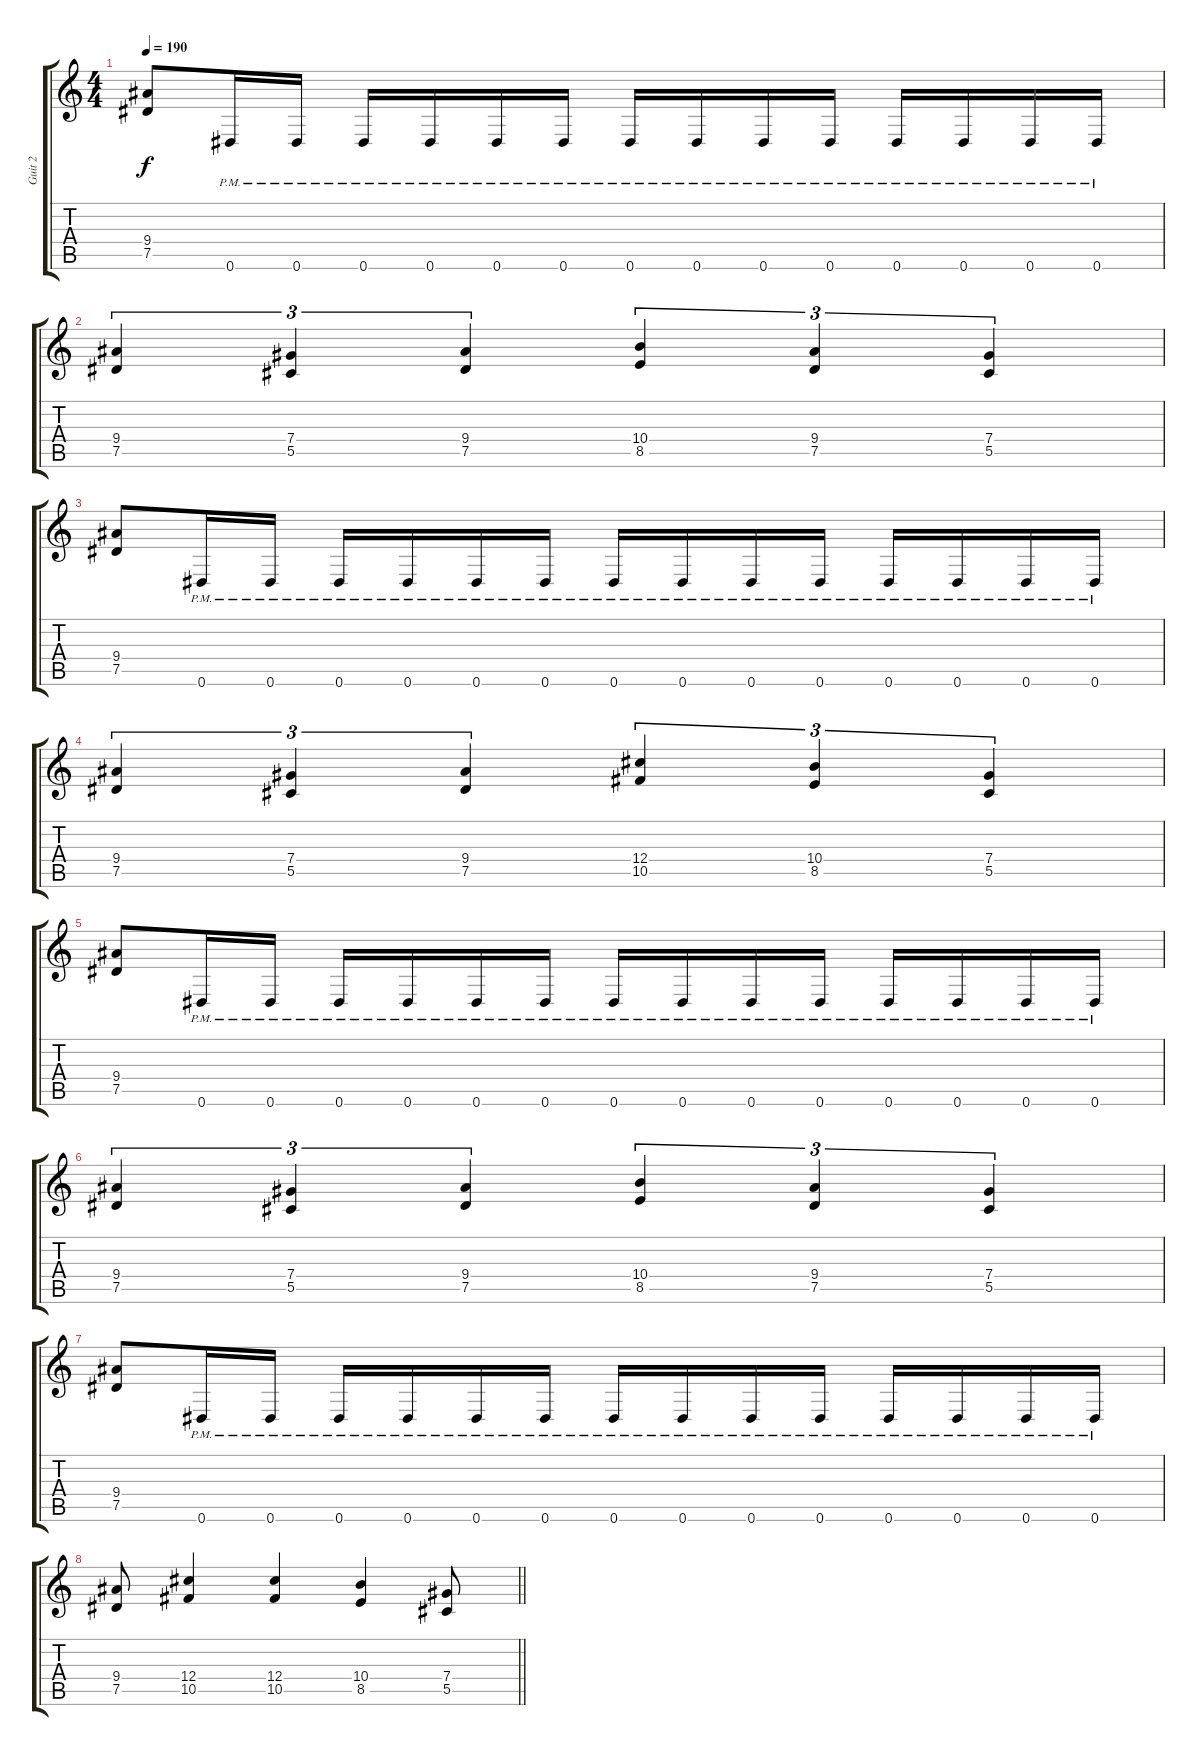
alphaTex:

\track ("Guit 2" "Guit 2") {instrument distortionguitar}
\staff {score tabs}
\tuning (Eb4 Bb3 Gb3 Db3 Ab2 Eb2) {hide}
\ts (4 4)
\tempo 190
\clef g2
\ks c
(9.4 7.5).8{dy f} 0.6{pm}.16 0.6{pm}.16 0.6{pm}.16 0.6{pm}.16 0.6{pm}.16 0.6{pm}.16 0.6{pm}.16 0.6{pm}.16 0.6{pm}.16 0.6{pm}.16 0.6{pm}.16 0.6{pm}.16 0.6{pm}.16 0.6{pm}.16 |
(9.4 7.5).4{tu (3 2)} (7.4 5.5).4{tu (3 2)} (9.4 7.5).4{tu (3 2)} (10.4 8.5).4{tu (3 2)} (9.4 7.5).4{tu (3 2)} (7.4 5.5).4{tu (3 2)} |
(9.4 7.5).8 0.6{pm}.16 0.6{pm}.16 0.6{pm}.16 0.6{pm}.16 0.6{pm}.16 0.6{pm}.16 0.6{pm}.16 0.6{pm}.16 0.6{pm}.16 0.6{pm}.16 0.6{pm}.16 0.6{pm}.16 0.6{pm}.16 0.6{pm}.16 |
(9.4 7.5).4{tu (3 2)} (7.4 5.5).4{tu (3 2)} (9.4 7.5).4{tu (3 2)} (12.4 10.5).4{tu (3 2)} (10.4 8.5).4{tu (3 2)} (7.4 5.5).4{tu (3 2)} |
(9.4 7.5).8 0.6{pm}.16 0.6{pm}.16 0.6{pm}.16 0.6{pm}.16 0.6{pm}.16 0.6{pm}.16 0.6{pm}.16 0.6{pm}.16 0.6{pm}.16 0.6{pm}.16 0.6{pm}.16 0.6{pm}.16 0.6{pm}.16 0.6{pm}.16 |
(9.4 7.5).4{tu (3 2)} (7.4 5.5).4{tu (3 2)} (9.4 7.5).4{tu (3 2)} (10.4 8.5).4{tu (3 2)} (9.4 7.5).4{tu (3 2)} (7.4 5.5).4{tu (3 2)} |
(9.4 7.5).8 0.6{pm}.16 0.6{pm}.16 0.6{pm}.16 0.6{pm}.16 0.6{pm}.16 0.6{pm}.16 0.6{pm}.16 0.6{pm}.16 0.6{pm}.16 0.6{pm}.16 0.6{pm}.16 0.6{pm}.16 0.6{pm}.16 0.6{pm}.16 |
\barLineRight lightlight
(9.4 7.5).8 (12.4 10.5).4 (12.4 10.5).4 (10.4 8.5).4 (7.4 5.5).8
